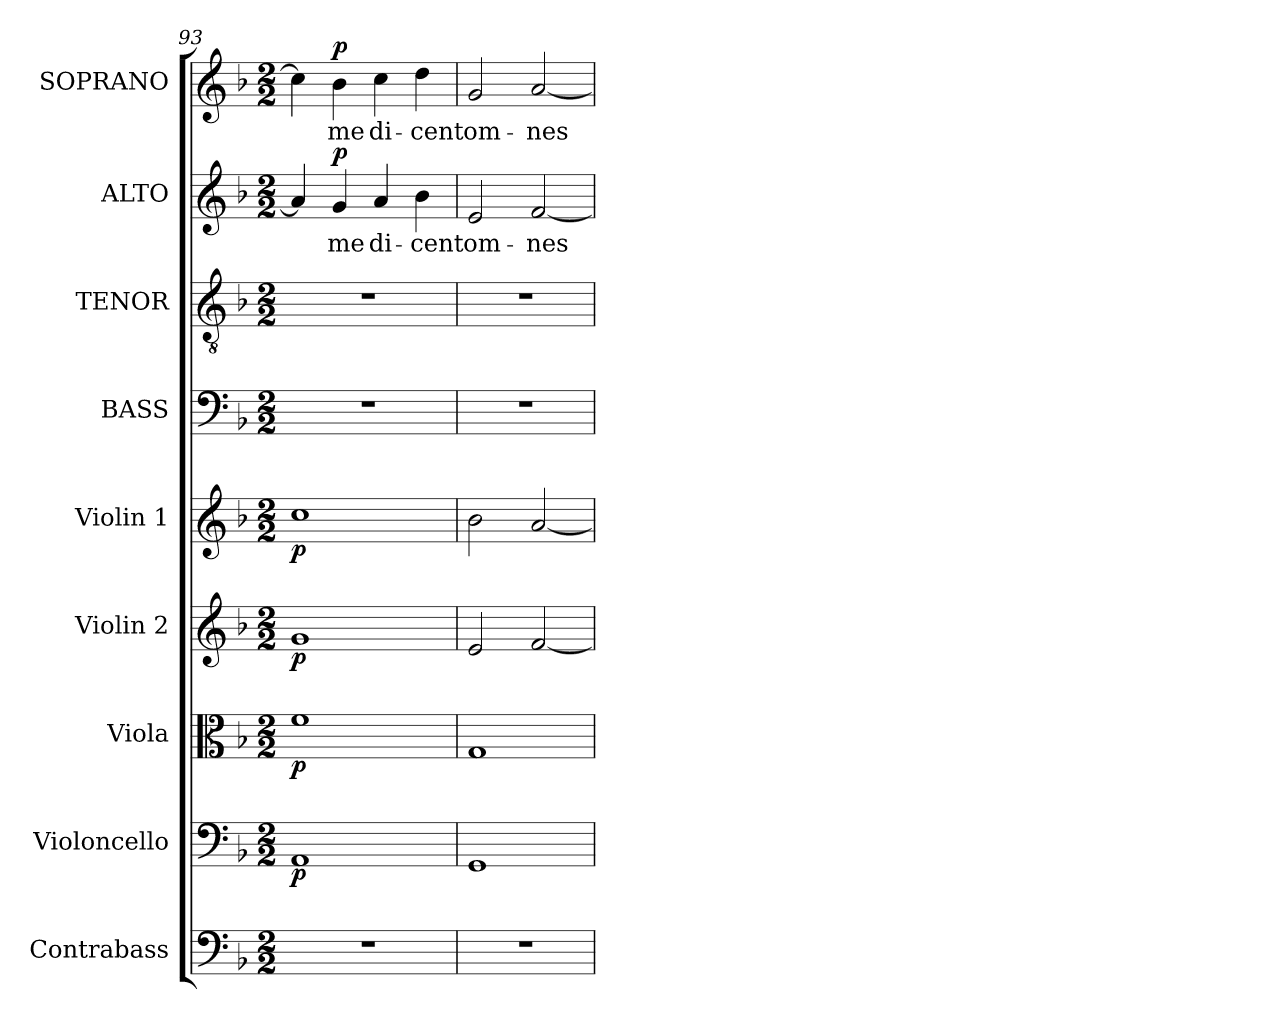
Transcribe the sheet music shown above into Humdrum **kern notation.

**kern	**kern	**dynam	**kern	**dynam	**kern	**dynam	**kern	**dynam	**kern	**kern	**kern	**text	**dynam	**kern	**text	**dynam
*part9	*part8	*part8	*part7	*part7	*part6	*part6	*part5	*part5	*part4	*part3	*part2	*part2	*part2	*part1	*part1	*part1
*staff9	*staff8	*staff8	*staff7	*staff7	*staff6	*staff6	*staff5	*staff5	*staff4	*staff3	*staff2	*staff2	*staff2	*staff1	*staff1	*staff1
*I"Contrabass	*I"Violoncello	*	*I"Viola	*	*I"Violin 2	*	*I"Violin 1	*	*I"BASS	*I"TENOR	*I"ALTO	*	*	*I"SOPRANO	*	*
*I'Cb.	*I'Vc.	*	*I'Vla.	*	*I'Vln. 2	*	*I'Vln. 1	*	*I'B.	*I'T.	*I'A.	*	*	*I'S.	*	*
*clefF4	*clefF4	*	*clefC3	*	*clefG2	*	*clefG2	*	*clefF4	*clefGv2	*clefG2	*	*	*clefG2	*	*
*ITrd7c12	*	*	*	*	*	*	*	*	*	*ITrd7c12	*	*	*	*	*	*
*k[b-]	*k[b-]	*	*k[b-]	*	*k[b-]	*	*k[b-]	*	*k[b-]	*k[b-]	*k[b-]	*	*	*k[b-]	*	*
*F:	*F:	*	*F:	*	*F:	*	*F:	*	*F:	*F:	*F:	*	*	*F:	*	*
*M2/2	*M2/2	*	*M2/2	*	*M2/2	*	*M2/2	*	*M2/2	*M2/2	*M2/2	*	*	*M2/2	*	*
=93	=93	=93	=93	=93	=93	=93	=93	=93	=93	=93	=93	=93	=93	=93	=93	=93
1r	1AAi	p	1fi	p	1gi	p	1cci	p	1r	1r	4ai/]	.	.	4cci\]	.	.
!	!	!	!	!	!	!	!	!	!	!	!	!LO:LY:b:color=#000000	!	!	!	!
!	!	!	!	!	!	!	!	!	!	!	!	!	!	!	!LO:LY:b:color=#000000	!
.	.	.	.	.	.	.	.	.	.	.	4gi/	me	p	4b-i\	me	p
!	!	!	!	!	!	!	!	!	!	!	!	!LO:LY:b:color=#000000	!	!	!	!
!	!	!	!	!	!	!	!	!	!	!	!	!	!	!	!LO:LY:b:color=#000000	!
.	.	.	.	.	.	.	.	.	.	.	4ai/	di-	.	4cci\	di-	.
!	!	!	!	!	!	!	!	!	!	!	!	!LO:LY:b:color=#000000	!	!	!	!
!	!	!	!	!	!	!	!	!	!	!	!	!	!	!	!LO:LY:b:color=#000000	!
.	.	.	.	.	.	.	.	.	.	.	4b-i\	-cent	.	4ddi\	-cent	.
=94	=94	=94	=94	=94	=94	=94	=94	=94	=94	=94	=94	=94	=94	=94	=94	=94
!	!	!	!	!	!	!	!	!	!	!	!	!LO:LY:b:color=#000000	!	!	!	!
!	!	!	!	!	!	!	!	!	!	!	!	!	!	!	!LO:LY:b:color=#000000	!
1r	1GGi	.	1Gi	.	2ei/	.	2b-i\	.	1r	1r	2ei/	om-	.	2gi/	om-	.
!	!	!	!	!	!	!	!	!	!	!	!	!LO:LY:b:color=#000000	!	!	!	!
!	!	!	!	!	!	!	!	!	!	!	!	!	!	!	!LO:LY:b:color=#000000	!
.	.	.	.	.	[<2fi/	.	[<2ai/	.	.	.	[<2fi/	-nes	.	[<2ai/	-nes	.
=	=	=	=	=	=	=	=	=	=	=	=	=	=	=	=	=
*-	*-	*-	*-	*-	*-	*-	*-	*-	*-	*-	*-	*-	*-	*-	*-	*-
